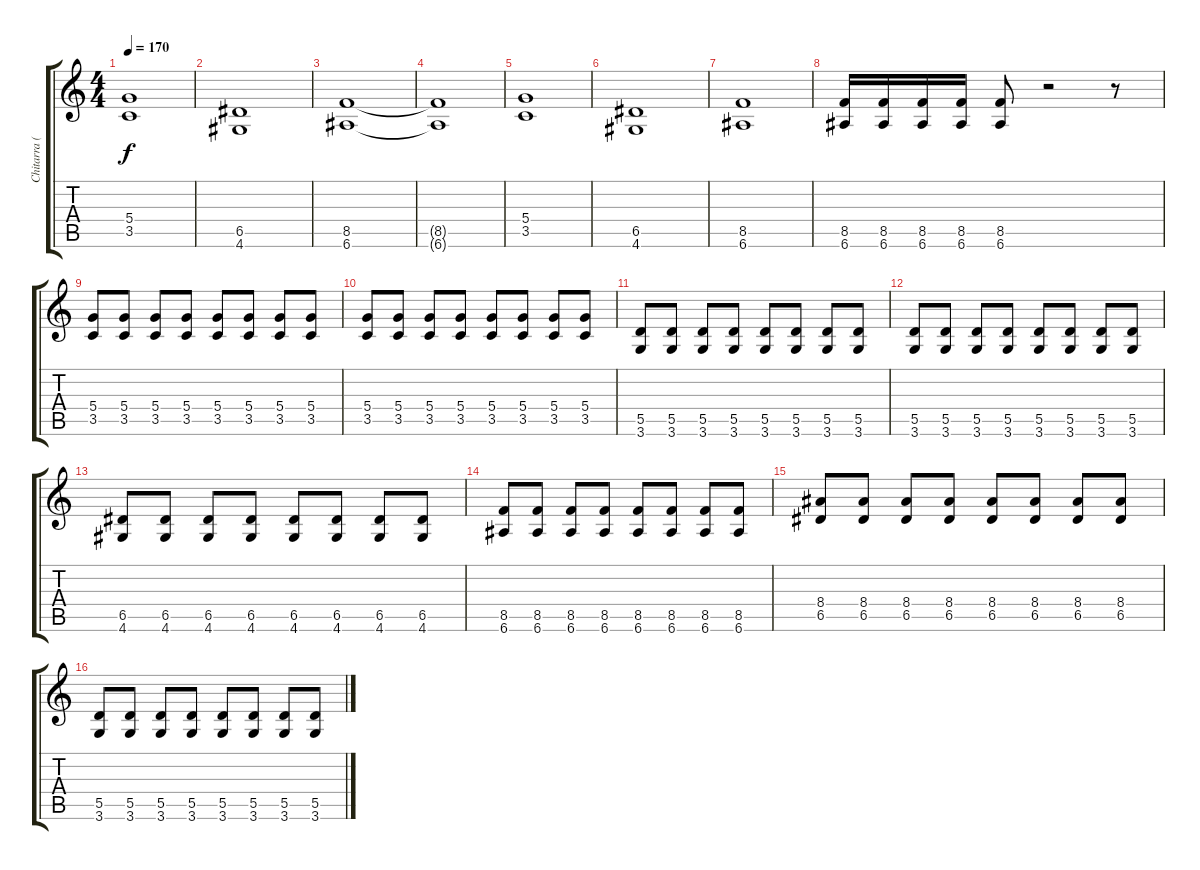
\track ("Chitarra (Tomat)" "Chitarra (") {instrument distortionguitar}
\staff {score tabs}
\tuning (E4 B3 G3 D3 A2 E2) {hide}
\ts (4 4)
\tempo 170
\clef g2
\ks c
(5.4 3.5).1{dy f} |
(6.5 4.6).1 |
(8.5 6.6).1 |
(8.5{t} 6.6{t}).1 |
(5.4 3.5).1 |
(6.5 4.6).1 |
(8.5 6.6).1 |
(8.5 6.6).16 (8.5 6.6).16 (8.5 6.6).16 (8.5 6.6).16 (8.5 6.6).8 r.2 r.8 |
(5.4 3.5).8 (5.4 3.5).8 (5.4 3.5).8 (5.4 3.5).8 (5.4 3.5).8 (5.4 3.5).8 (5.4 3.5).8 (5.4 3.5).8 |
(5.4 3.5).8 (5.4 3.5).8 (5.4 3.5).8 (5.4 3.5).8 (5.4 3.5).8 (5.4 3.5).8 (5.4 3.5).8 (5.4 3.5).8 |
(5.5 3.6).8 (5.5 3.6).8 (5.5 3.6).8 (5.5 3.6).8 (5.5 3.6).8 (5.5 3.6).8 (5.5 3.6).8 (5.5 3.6).8 |
(5.5 3.6).8 (5.5 3.6).8 (5.5 3.6).8 (5.5 3.6).8 (5.5 3.6).8 (5.5 3.6).8 (5.5 3.6).8 (5.5 3.6).8 |
(6.5 4.6).8 (6.5 4.6).8 (6.5 4.6).8 (6.5 4.6).8 (6.5 4.6).8 (6.5 4.6).8 (6.5 4.6).8 (6.5 4.6).8 |
(8.5 6.6).8 (8.5 6.6).8 (8.5 6.6).8 (8.5 6.6).8 (8.5 6.6).8 (8.5 6.6).8 (8.5 6.6).8 (8.5 6.6).8 |
(8.4 6.5).8 (8.4 6.5).8 (8.4 6.5).8 (8.4 6.5).8 (8.4 6.5).8 (8.4 6.5).8 (8.4 6.5).8 (8.4 6.5).8 |
(5.5 3.6).8 (5.5 3.6).8 (5.5 3.6).8 (5.5 3.6).8 (5.5 3.6).8 (5.5 3.6).8 (5.5 3.6).8 (5.5 3.6).8
